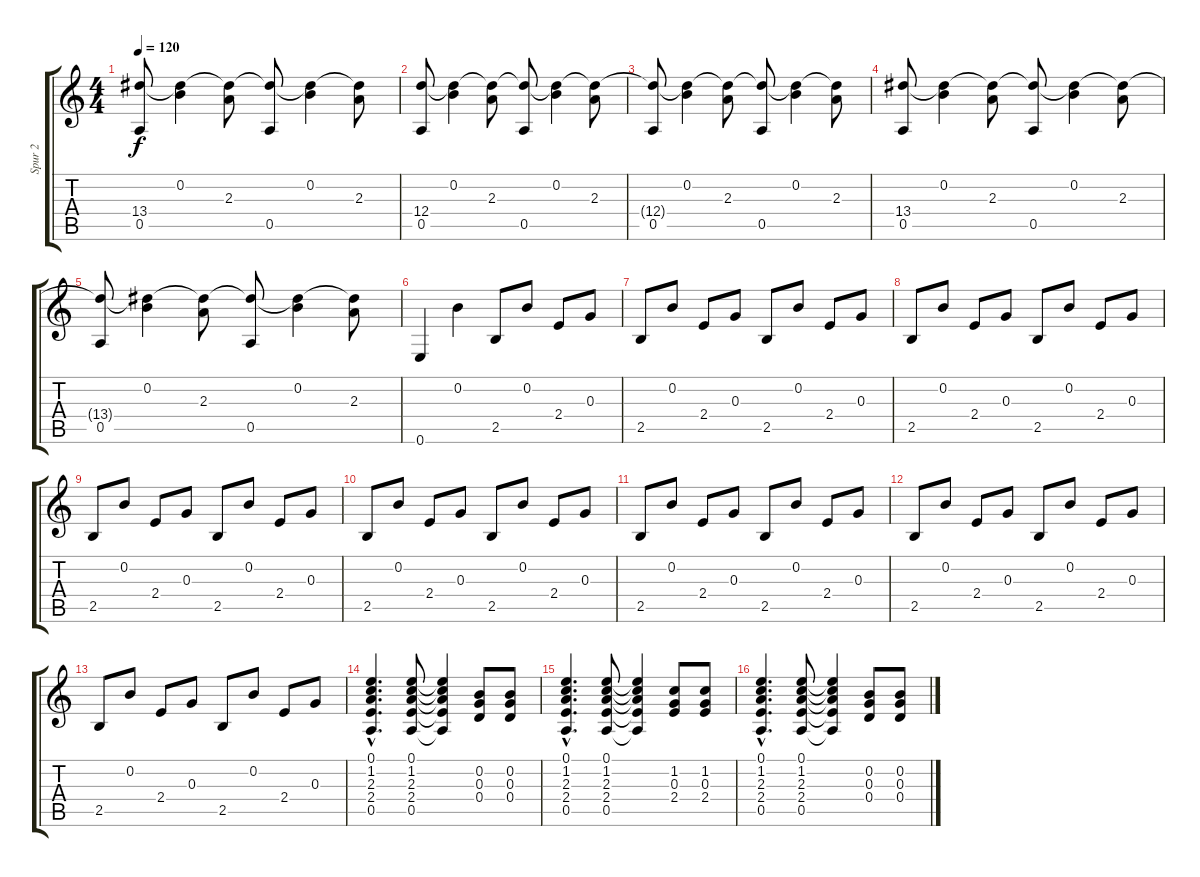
\track ("Spur 2" "Spur 2") {instrument acousticguitarsteel}
\staff {score tabs}
\tuning (E4 B3 G3 D3 A2 E2) {hide}
\ts (4 4)
\tempo 120
\clef g2
\ks c
(13.4{t} 0.5).8{dy f} (0.2 13.4{t}).4 (2.3 13.4{t}).8 (13.4{t} 0.5).8 (0.2 13.4{t}).4 (2.3 13.4{t}).8 |
(12.4 0.5).8 (0.2 12.4{t}).4 (2.3 12.4{t}).8 (12.4{t} 0.5).8 (0.2 12.4{t}).4 (2.3 12.4{t}).8 |
(12.4{t} 0.5).8 (0.2 12.4{t}).4 (2.3 12.4{t}).8 (12.4{t} 0.5).8 (0.2 12.4{t}).4 (2.3 12.4{t}).8 |
(13.4 0.5).8 (0.2 13.4{t}).4 (2.3 13.4{t}).8 (13.4{t} 0.5).8 (0.2 13.4{t}).4 (2.3 13.4{t}).8 |
(13.4{t} 0.5).8 (0.2 13.4{t}).4 (2.3 13.4{t}).8 (13.4{t} 0.5).8 (0.2 13.4{t}).4 (2.3 13.4{t}).8 |
0.6.4 0.2.4 2.5.8 0.2.8 2.4.8 0.3.8 |
2.5.8 0.2.8 2.4.8 0.3.8 2.5.8 0.2.8 2.4.8 0.3.8 |
2.5.8 0.2.8 2.4.8 0.3.8 2.5.8 0.2.8 2.4.8 0.3.8 |
2.5.8 0.2.8 2.4.8 0.3.8 2.5.8 0.2.8 2.4.8 0.3.8 |
2.5.8 0.2.8 2.4.8 0.3.8 2.5.8 0.2.8 2.4.8 0.3.8 |
2.5.8 0.2.8 2.4.8 0.3.8 2.5.8 0.2.8 2.4.8 0.3.8 |
2.5.8 0.2.8 2.4.8 0.3.8 2.5.8 0.2.8 2.4.8 0.3.8 |
2.5.8 0.2.8 2.4.8 0.3.8 2.5.8 0.2.8 2.4.8 0.3.8 |
(0.1{hac} 1.2{hac} 2.3{hac} 2.4{hac} 0.5{hac}).4{d} (0.1 1.2 2.3 2.4 0.5).8 (0.1{t} 1.2{t} 2.3{t} 2.4{t} 0.5{t}).4 (0.2 0.3 0.4).8 (0.2 0.3 0.4).8 |
(0.1{hac} 1.2{hac} 2.3{hac} 2.4{hac} 0.5{hac}).4{d} (0.1 1.2 2.3 2.4 0.5).8 (0.1{t} 1.2{t} 2.3{t} 2.4{t} 0.5{t}).4 (1.2 0.3 2.4).8 (1.2 0.3 2.4).8 |
(0.1{hac} 1.2{hac} 2.3{hac} 2.4{hac} 0.5{hac}).4{d} (0.1 1.2 2.3 2.4 0.5).8 (0.1{t} 1.2{t} 2.3{t} 2.4{t} 0.5{t}).4 (0.2 0.3 0.4).8 (0.2 0.3 0.4).8
